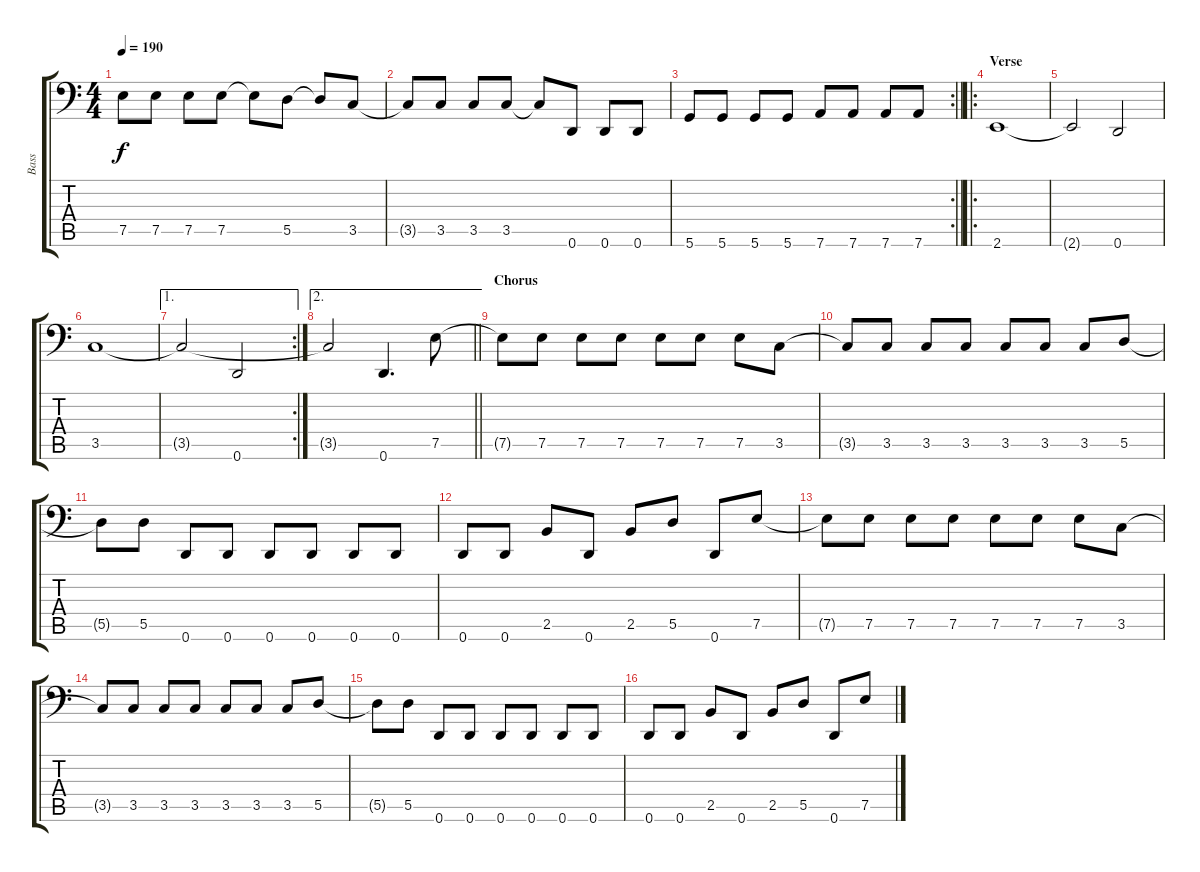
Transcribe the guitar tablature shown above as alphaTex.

\track ("Bass" "Bass") {instrument electricbasspick}
\staff {score tabs}
\tuning (E3 B2 G2 D2 A1 D1) {hide}
\ts (4 4)
\tempo 190
\clef f4
\ks c
7.5.8{dy f} 7.5.8 7.5.8 7.5.8 7.5{t}.8 5.5.8 5.5{t}.8 3.5.8 |
3.5{t}.8 3.5.8 3.5.8 3.5.8 3.5{t}.8 0.6.8 0.6.8 0.6.8 |
\rc 2
\barLineRight lightlight
5.6.8 5.6.8 5.6.8 5.6.8 7.6.8 7.6.8 7.6.8 7.6.8 |
\ro
\section ("" "Verse")
2.6.1 |
2.6{t}.2 0.6.2 |
3.5.1 |
\ae 1
\rc 2
3.5{t}.2 0.6.2 |
\ae 2
\barLineRight lightlight
3.5{t}.2 0.6.4{d} 7.5.8 |
\section ("" "Chorus")
7.5{t}.8 7.5.8 7.5.8 7.5.8 7.5.8 7.5.8 7.5.8 3.5.8 |
3.5{t}.8 3.5.8 3.5.8 3.5.8 3.5.8 3.5.8 3.5.8 5.5.8 |
5.5{t}.8 5.5.8 0.6.8 0.6.8 0.6.8 0.6.8 0.6.8 0.6.8 |
0.6.8 0.6.8 2.5.8 0.6.8 2.5.8 5.5.8 0.6.8 7.5.8 |
7.5{t}.8 7.5.8 7.5.8 7.5.8 7.5.8 7.5.8 7.5.8 3.5.8 |
3.5{t}.8 3.5.8 3.5.8 3.5.8 3.5.8 3.5.8 3.5.8 5.5.8 |
5.5{t}.8 5.5.8 0.6.8 0.6.8 0.6.8 0.6.8 0.6.8 0.6.8 |
0.6.8 0.6.8 2.5.8 0.6.8 2.5.8 5.5.8 0.6.8 7.5.8
